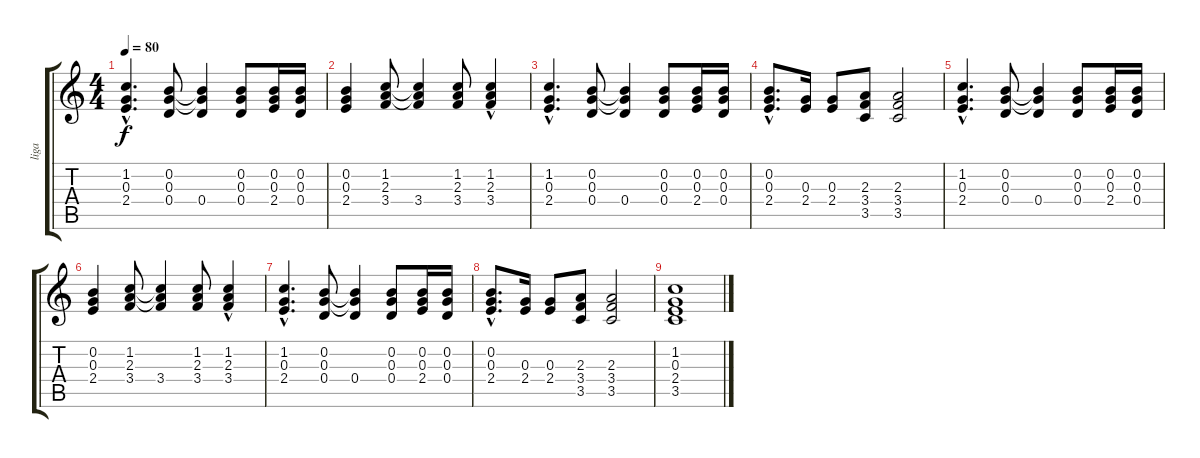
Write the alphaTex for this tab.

\track ("liga" "liga") {instrument acousticguitarsteel}
\staff {score tabs}
\tuning (E4 B3 G3 D3 A2 E2) {hide}
\ts (4 4)
\tempo 80
\clef g2
\ks c
(1.2{hac} 0.3{hac} 2.4{hac}).4{d dy f} (0.2 0.3 0.4).8 (0.2{t} 0.3{t} 0.4).4 (0.2 0.3 0.4).8 (0.2 0.3 2.4).16 (0.2 0.3 0.4).16 |
(0.2 0.3 2.4).4 (1.2 2.3 3.4).8 (1.2{t} 2.3{t} 3.4).4 (1.2 2.3 3.4).8 (1.2{hac} 2.3{hac} 3.4{hac}).4 |
(1.2{hac} 0.3{hac} 2.4{hac}).4{d} (0.2 0.3 0.4).8 (0.2{t} 0.3{t} 0.4).4 (0.2 0.3 0.4).8 (0.2 0.3 2.4).16 (0.2 0.3 0.4).16 |
(0.2{hac} 0.3{hac} 2.4{hac}).8{d} (0.3 2.4).16 (0.3 2.4).8 (2.3 3.4 3.5).8 (2.3 3.4 3.5).2 |
(1.2{hac} 0.3{hac} 2.4{hac}).4{d} (0.2 0.3 0.4).8 (0.2{t} 0.3{t} 0.4).4 (0.2 0.3 0.4).8 (0.2 0.3 2.4).16 (0.2 0.3 0.4).16 |
(0.2 0.3 2.4).4 (1.2 2.3 3.4).8 (1.2{t} 2.3{t} 3.4).4 (1.2 2.3 3.4).8 (1.2{hac} 2.3{hac} 3.4{hac}).4 |
(1.2{hac} 0.3{hac} 2.4{hac}).4{d} (0.2 0.3 0.4).8 (0.2{t} 0.3{t} 0.4).4 (0.2 0.3 0.4).8 (0.2 0.3 2.4).16 (0.2 0.3 0.4).16 |
(0.2{hac} 0.3{hac} 2.4{hac}).8{d} (0.3 2.4).16 (0.3 2.4).8 (2.3 3.4 3.5).8 (2.3 3.4 3.5).2 |
(1.2 0.3 2.4 3.5).1
